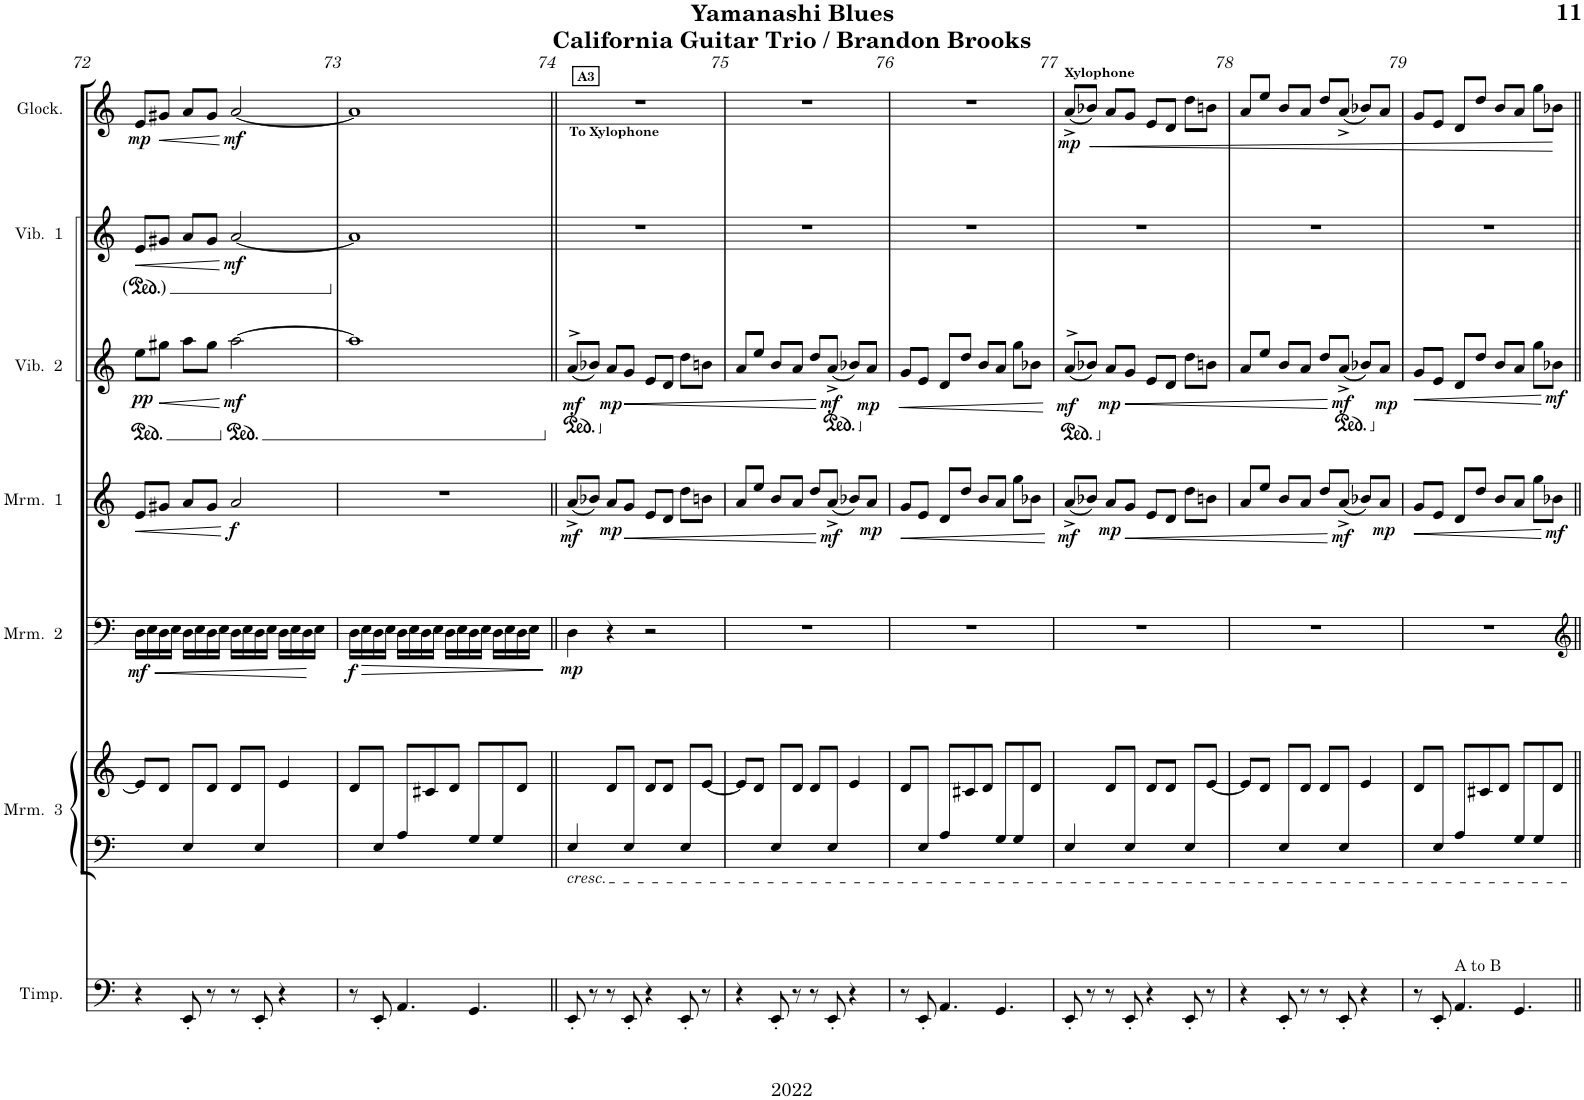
**kern	**dynam	**kern	**dynam	**kern	**kern	**kern	**kern	**dynam	**kern	**kern	**kern	**kern	**dynam	**kern	**dynam	**kern	**dynam	**kern	**dynam	**kern	**dynam
*part12	*part12	*part11	*part11	*part10	*part9	*part9	*part8	*part8	*part7	*part6	*part6	*part5	*part5	*part4	*part4	*part3	*part3	*part2	*part2	*part1	*part1
*staff14	*staff14	*staff13	*staff13	*staff12	*staff11	*staff10	*staff9	*staff9	*staff8	*staff7	*staff6	*staff5	*staff5	*staff4	*staff4	*staff3	*staff3	*staff2	*staff2	*staff1	*staff1
*I"Xylophone	*	*I"Glockenspiel	*	*I"Guitar 2	*I"Guitar 1	*	*I"Electric Bass	*	*I"Timpani	*I"Marimba 3	*	*I"Marimba 2	*	*I"Marimba 1	*	*I"Vibraphone 2	*	*I"Vibraphone 1	*	*I"Glock / Xylo	*
*I'Xyl.	*	*I'Glock.	*	*I'Gtr.  2	*I'Gtr.  1	*	*I'El. B.	*	*I'Timp.	*I'Mrm.  3	*	*I'Mrm.  2	*	*I'Mrm.  1	*	*I'Vib.  2	*	*I'Vib.  1	*	*I'Glock / Xylo	*
!!LO:PB:g=z
*clefG2	*	*clefG2	*	*clefG2	*clefF4	*clefG2	*clefF4	*	*clefF4	*clefF4	*clefG2	*clefF4	*	*clefG2	*	*clefG2	*	*clefG2	*	*clefG2	*
*Trd-7c-12	*	*Trd-14c-24	*	*	*	*	*Trd7c12	*	*	*	*	*	*	*	*	*	*	*	*	*Trd-14c-24	*
*k[]	*	*k[]	*	*k[]	*k[]	*k[]	*k[]	*	*k[]	*k[]	*k[]	*k[]	*	*k[]	*	*k[]	*	*k[]	*	*k[]	*
*M4/4	*	*M4/4	*	*M4/4	*M4/4	*M4/4	*M4/4	*	*M4/4	*M4/4	*M4/4	*M4/4	*	*M4/4	*	*M4/4	*	*M4/4	*	*M4/4	*
=72	=72	=72	=72	=72	=72	=72	=72	=72	=72	=72	=72	=72	=72	=72	=72	=72	=72	=72	=72	=72	=72
*	*	*	*	*	*^	*	*	*	*	*^	*	*	*	*	*	*	*	*	*	*	*
!	!	!	!	!	!	!	!	!	!	!	!	!	!	!	!LO:HP:b	!	!LO:HP:b	!	!	!	!	!	!
*	*	*	*	*	*	*	*	*	*	*	*	*	*	*	*	*	*	*ped	*	*	*	*	*
!	!	!	!LO:DY:b	!	!	!	!	!	!	!	!	!	!	!	!LO:DY:n=1:b	!	!	!	!LO:DY:b	!	!LO:HP:b	!	!LO:DY:b
1r	.	8e/L	pp	8e/L	4ryy	1ryy	8e/L]	4r	.	4r	4ryy	1ryy	8e/L]	16D\LL	< mf	8e/L	<	8ee\L	pp	8e/L	<	8e/L	mp
.	.	.	.	.	.	.	.	.	.	.	.	.	.	16E\	.	.	.	.	.	.	.	.	.
!	!	!	!LO:HP:b	!	!	!	!	!	!	!	!	!	!	!	!	!	!	!	!LO:HP:b	!	!	!	!LO:HP:b
.	.	8g#X/J	<	8g#X/J	.	.	8d/J	.	.	.	.	.	8d/J	16D\	.	8g#X/J	.	8gg#X\J	<	8g#X/J	.	8g#X/J	<
.	.	.	.	.	.	.	.	.	.	.	.	.	.	16E\JJ	.	.	.	.	.	.	.	.	.
.	.	8e/L	.	8e/L	8E\L	.	8ryy	8E'	.	8EE'/	8E/L	.	8ryy	16D\LL	.	8a/L	.	8aa\L	.	8a/L	.	8a/L	.
.	.	.	.	.	.	.	.	.	.	.	.	.	.	16E\	.	.	.	.	.	.	.	.	.
.	.	8g#/J	.	8g#/J	4ryy	.	8d/L	8r	.	8r	4ryy	.	8d/J	16D\	.	8g#/J	.	8gg#\J	.	8g#/J	.	8g#/J	.
.	.	.	.	.	.	.	.	.	.	.	.	.	.	16E\JJ	.	.	.	.	.	.	.	.	.
*	*	*	*	*	*	*	*	*	*	*	*	*	*	*	*	*	*	*Xped	*	*	*	*	*
*	*	*	*	*	*	*	*	*	*	*	*	*	*	*	*	*	*	*ped	*	*	*	*	*
!	!	!	!LO:DY:n=1:b	!	!	!	!	!	!	!	!	!	!	!	!	!	!LO:DY:n=1:b	!	!LO:DY:n=1:b	!	!LO:DY:n=1:b	!	!LO:DY:n=1:b
.	.	[2a	[ mf	2a	.	.	8d/J	8r	.	8r	.	.	8d/L	16D\LL	.	2a/	[ f	[2aa\	[ mf	[2a/	[ mf	[2a/	[ mf
.	.	.	.	.	.	.	.	.	.	.	.	.	.	16E\	.	.	.	.	.	.	.	.	.
.	.	.	.	.	8E\J	.	8ryy	8E'	.	8EE'/	8E/J	.	8ryy	16D\	.	.	.	.	.	.	.	.	.
.	.	.	.	.	.	.	.	.	.	.	.	.	.	16E\JJ	.	.	.	.	.	.	.	.	.
.	.	.	.	.	4ryy	.	4e	4r	.	4r	4ryy	.	4e/	16D\LL	.	.	.	.	.	.	.	.	.
.	.	.	.	.	.	.	.	.	.	.	.	.	.	16E\	.	.	.	.	.	.	.	.	.
.	.	.	.	.	.	.	.	.	.	.	.	.	.	16D\	.	.	.	.	.	.	.	.	.
.	.	.	.	.	.	.	.	.	.	.	.	.	.	16E\JJ	[	.	.	.	.	.	.	.	.
=73	=73	=73	=73	=73	=73	=73	=73	=73	=73	=73	=73	=73	=73	=73	=73	=73	=73	=73	=73	=73	=73	=73	=73
!	!	!	!	!	!	!	!	!	!	!	!	!	!	!	!LO:DY:b	!	!	!	!	!	!	!	!
1r	.	1a]	.	1r	8ryy	1r	8d/L	8r	.	8r	8ryy	1ryy	8d/L	16D\LL	f	1r	.	1aa]	.	1a]	.	1a]	.
!	!	!	!	!	!	!	!	!	!	!	!	!	!	!	!LO:HP:b	!	!	!	!	!	!	!	!
.	.	.	.	.	.	.	.	.	.	.	.	.	.	16E\	>	.	.	.	.	.	.	.	.
.	.	.	.	.	8E\L	.	4ryy	8E'	.	8EE'/	8E/J	.	4ryy	16D\	.	.	.	.	.	.	.	.	.
.	.	.	.	.	.	.	.	.	.	.	.	.	.	16E\JJ	.	.	.	.	.	.	.	.	.
.	.	.	.	.	8A\J	.	.	4.A	.	4.AA/	8A/L	.	.	16D\LL	.	.	.	.	.	.	.	.	.
.	.	.	.	.	.	.	.	.	.	.	.	.	.	16E\	.	.	.	.	.	.	.	.	.
.	.	.	.	.	4ryy	.	8c#X/J	.	.	.	4ryy	.	8c#X/	16D\	.	.	.	.	.	.	.	.	.
.	.	.	.	.	.	.	.	.	.	.	.	.	.	16E\JJ	.	.	.	.	.	.	.	.	.
.	.	.	.	.	.	.	8d/L	.	.	.	.	.	8d/J	16D\LL	.	.	.	.	.	.	.	.	.
.	.	.	.	.	.	.	.	.	.	.	.	.	.	16E\	.	.	.	.	.	.	.	.	.
.	.	.	.	.	8G\L	.	4ryy	4.G	.	4.GG/	8G/L	.	4ryy	16D\	.	.	.	.	.	.	.	.	.
.	.	.	.	.	.	.	.	.	.	.	.	.	.	16E\JJ	.	.	.	.	.	.	.	.	.
.	.	.	.	.	8G\J	.	.	.	.	.	8G/	.	.	16D\LL	.	.	.	.	.	.	.	.	.
.	.	.	.	.	.	.	.	.	.	.	.	.	.	16E\	.	.	.	.	.	.	.	.	.
.	.	.	.	.	8ryy	.	8d/J	.	.	.	8ryy	.	8d/J	16D\	.	.	.	.	.	.	.	.	.
.	.	.	.	.	.	.	.	.	.	.	.	.	.	16E\JJ	.	.	.	.	.	.	.	.	.
*	*	*	*	*	*v	*v	*	*	*	*	*v	*v	*	*	*	*	*	*	*	*	*	*	*
.	.	.	.	.	.	.	.	.	.	.	.	.	]	.	.	.	.	.	.	.	.
!!LO:REH:place=s1:a:B:cj:fs=8:t=A3
=74||	=74||	=74||	=74||	=74||	=74||	=74||	=74||	=74||	=74||	=74||	=74||	=74||	=74||	=74||	=74||	=74||	=74||	=74||	=74||	=74||	=74||
*	*	*	*	*	*	*	*	*	*	*	*	*	*	*	*	*	*	*	*	*clefG2	*
*	*	*	*	*	*	*	*k[]	*	*k[]	*	*	*	*	*	*	*	*	*	*	*k[]	*
*	*	*	*	*	*	*	*	*	*	*^	*	*	*	*	*	*	*	*	*	*	*
*	*	*	*	*	*	*	*	*	*	*	*	*	*	*	*	*	*Xped	*	*	*	*	*
*	*	*	*	*	*	*	*	*	*	*	*	*	*	*	*	*	*ped	*	*	*	*	*
!	!	!	!	!	!	!	!	!	!	!	!	!	!	!	!	!	!	!	!	!	!LO:TX:b:B:t=To Xylophone	!
!	!	!	!	!	!	!	!	!	!	!LO:TX:b:i:t=cresc.	!	!	!	!	!	!	!	!	!	!	!	!
!	!	!	!	!	!	!	!	!LO:DY:b	!	!	!	!	!	!LO:DY:b	!	!LO:DY:b	!	!LO:DY:b	!	!	!	!
1r	.	1r	.	8a/L	1r	1r	8E'	mp	8EE'/	4E/	8ryy	4ryy	4D\	mp	(8a^/L	mf	(8a^>/L	mf	1r	.	1r	.
.	.	.	.	8b-X/J	.	.	8r	.	8r	.	8ryy	.	.	.	8b-X/J)	.	8b-X/J)	.	.	.	.	.
*	*	*	*	*	*	*	*	*	*	*	*	*	*	*	*	*	*Xped	*	*	*	*	*
!	!	!	!	!	!	!	!	!	!	!	!	!	!	!	!	!LO:DY:b	!	!LO:DY:b	!	!	!	!
.	.	.	.	8a/L	.	.	8r	.	8r	8ryy	4ryy	8d/L	4r	.	8a/L	mp	8a/L	mp	.	.	.	.
!	!	!	!	!	!	!	!	!	!	!	!	!	!	!	!	!LO:HP:b	!	!LO:HP:b	!	!	!	!
.	.	.	.	8g/J	.	.	8E'	.	8EE'/	8E/J	.	8ryy	.	.	8g/J	<	8g/J	<	.	.	.	.
.	.	.	.	8e/L	.	.	4r	.	4r	4ryy	2ryy	8d/L	2r	.	8e/L	.	8e/L	.	.	.	.	.
.	.	.	.	8d/J	.	.	.	.	.	.	.	8d/J	.	.	8d/J	.	8d/J	.	.	.	.	.
.	.	.	.	8dd\L	.	.	8E'	.	8EE'/	8E/L	.	8ryy	.	.	8dd\L	.	8dd\L	.	.	.	.	.
.	.	.	.	8bn\J	.	.	8r	.	8r	8ryy	.	[8e/J	.	.	8bn\J	.	8bn\J	.	.	.	.	.
=75	=75	=75	=75	=75	=75	=75	=75	=75	=75	=75	=75	=75	=75	=75	=75	=75	=75	=75	=75	=75	=75	=75
1r	.	1r	.	8a\L	1r	1r	4r	.	4r	4ryy	1ryy	8e/L]	1r	.	8a/L	.	8a/L	.	1r	.	1r	.
.	.	.	.	8ee\J	.	.	.	.	.	.	.	8d/J	.	.	8ee/J	.	8ee/J	.	.	.	.	.
.	.	.	.	8b/L	.	.	8E'	.	8EE'/	8E/L	.	8ryy	.	.	8b/L	.	8b/L	.	.	.	.	.
.	.	.	.	8a/J	.	.	8r	.	8r	4ryy	.	8d/J	.	.	8a/J	.	8a/J	.	.	.	.	.
.	.	.	.	8dd\L	.	.	8r	.	8r	.	.	8d/L	.	.	8dd/L	.	8dd/L	.	.	.	.	.
*	*	*	*	*	*	*	*	*	*	*	*	*	*	*	*	*	*ped	*	*	*	*	*
!	!	!	!	!	!	!	!	!	!	!	!	!	!	!	!	!LO:DY:n=1:b	!	!LO:DY:n=1:b	!	!	!	!
.	.	.	.	8a\J	.	.	8E'	.	8EE'/	8E/J	.	8ryy	.	.	(8a^/J	[ mf	(<8a^/J	[ mf	.	.	.	.
.	.	.	.	8b-X/L	.	.	4r	.	4r	4ryy	.	4e/	.	.	8b-X/L)	.	8b-X/L)	.	.	.	.	.
*	*	*	*	*	*	*	*	*	*	*	*	*	*	*	*	*	*Xped	*	*	*	*	*
!	!	!	!	!	!	!	!	!	!	!	!	!	!	!	!	!LO:DY:n=2:b	!	!LO:DY:n=2:b	!	!	!	!
.	.	.	.	8a/J	.	.	.	.	.	.	.	.	.	.	8a/J	mp	8a/J	mp	.	.	.	.
=76	=76	=76	=76	=76	=76	=76	=76	=76	=76	=76	=76	=76	=76	=76	=76	=76	=76	=76	=76	=76	=76	=76
!	!	!	!	!	!	!	!	!	!	!	!	!	!	!	!	!LO:HP:b	!	!LO:HP:b	!	!	!	!
1r	.	1r	.	8g/L	1r	1r	8r	.	8r	8ryy	1ryy	8d/L	1r	.	8g/L	<	8g/L	<	1r	.	1r	.
.	.	.	.	8e/J	.	.	8E'	.	8EE'/	8E/J	.	4ryy	.	.	8e/J	.	8e/J	.	.	.	.	.
.	.	.	.	8d/L	.	.	4.A	.	4.AA/	8A/L	.	.	.	.	8d/L	.	8d/L	.	.	.	.	.
.	.	.	.	8dd/J	.	.	.	.	.	4ryy	.	8c#X/	.	.	8dd/J	.	8dd/J	.	.	.	.	.
.	.	.	.	8b/L	.	.	.	.	.	.	.	8d/J	.	.	8b/L	.	8b/L	.	.	.	.	.
.	.	.	.	8a/J	.	.	4.G	.	4.GG/	8G/L	.	4ryy	.	.	8a/J	.	8a/J	.	.	.	.	.
.	.	.	.	8gg\L	.	.	.	.	.	8G/	.	.	.	.	8gg\L	.	8gg\L	.	.	.	.	.
.	.	.	.	8b-X\J	.	.	.	.	.	8ryy	.	8d/J	.	.	8b-X\J	.	8b-X\J	.	.	.	.	.
*	*	*	*	*	*	*	*	*	*	*v	*v	*	*	*	*	*	*	*	*	*	*	*
.	.	.	.	.	.	.	.	.	.	.	.	.	.	.	[	.	[	.	.	.	.
=77	=77	=77	=77	=77	=77	=77	=77	=77	=77	=77	=77	=77	=77	=77	=77	=77	=77	=77	=77	=77	=77
*	*	*	*	*	*	*	*	*	*	*	*	*	*	*	*	*	*	*	*	*clefG2	*
*	*	*	*	*	*	*	*k[]	*	*k[]	*	*	*	*	*	*	*	*	*	*	*k[]	*
*	*	*	*	*	*	*	*	*	*	*^	*	*	*	*	*	*	*	*	*	*	*
*	*	*	*	*	*	*	*	*	*	*	*	*	*	*	*	*	*ped	*	*	*	*	*
!	!	!	!	!	!	!	!	!	!	!	!	!	!	!	!	!	!	!	!	!	!LO:TX:a:B:t=Xylophone	!
!	!LO:DY:b	!	!	!	!	!	!	!LO:DY:b	!	!	!	!	!	!	!	!LO:DY:b	!	!LO:DY:b	!	!	!	!LO:DY:b
(8a^/L	p	1r	.	8a/L	1r	1r	8E'	mf	8EE'/	4E/	8ryy	4ryy	1r	.	(8a^/L	mf	(8a^>/L	mf	1r	.	(8a^/L	mp
!	!LO:HP:b	!	!	!	!	!	!	!	!	!	!	!	!	!	!	!	!	!	!	!	!	!LO:HP:b
8b-X/J)	<	.	.	8b-X/J	.	.	8r	.	8r	.	8ryy	.	.	.	8b-X/J)	.	8b-X/J)	.	.	.	8b-X/J)	<
*	*	*	*	*	*	*	*	*	*	*	*	*	*	*	*	*	*Xped	*	*	*	*	*
!	!	!	!	!	!	!	!	!	!	!	!	!	!	!	!	!LO:DY:b	!	!LO:DY:b	!	!	!	!
8a/L	.	.	.	8a/L	.	.	8r	.	8r	8ryy	4ryy	8d/L	.	.	8a/L	mp	8a/L	mp	.	.	8a/L	.
!	!	!	!	!	!	!	!	!	!	!	!	!	!	!	!	!LO:HP:b	!	!LO:HP:b	!	!	!	!
8g/J	.	.	.	8g/J	.	.	8E'	.	8EE'/	8E/J	.	8ryy	.	.	8g/J	<	8g/J	<	.	.	8g/J	.
8e/L	.	.	.	8e/L	.	.	4r	.	4r	4ryy	2ryy	8d/L	.	.	8e/L	.	8e/L	.	.	.	8e/L	.
8d/J	.	.	.	8d/J	.	.	.	.	.	.	.	8d/J	.	.	8d/J	.	8d/J	.	.	.	8d/J	.
8dd\L	.	.	.	8dd\L	.	.	8E'	.	8EE'/	8E/L	.	8ryy	.	.	8dd\L	.	8dd\L	.	.	.	8dd\L	.
8bn\J	.	.	.	8bn\J	.	.	8r	.	8r	8ryy	.	[8e/J	.	.	8bn\J	.	8bn\J	.	.	.	8bn\J	.
=78	=78	=78	=78	=78	=78	=78	=78	=78	=78	=78	=78	=78	=78	=78	=78	=78	=78	=78	=78	=78	=78	=78
8a\L	.	1r	.	8a\L	1r	1r	4r	.	4r	4ryy	1ryy	8e/L]	1r	.	8a/L	.	8a/L	.	1r	.	8a/L	.
8ee\J	.	.	.	8ee\J	.	.	.	.	.	.	.	8d/J	.	.	8ee/J	.	8ee/J	.	.	.	8ee/J	.
8b/L	.	.	.	8b/L	.	.	8E'	.	8EE'/	8E/L	.	8ryy	.	.	8b/L	.	8b/L	.	.	.	8b/L	.
8a/J	.	.	.	8a/J	.	.	8r	.	8r	4ryy	.	8d/J	.	.	8a/J	.	8a/J	.	.	.	8a/J	.
8dd\L	.	.	.	8dd\L	.	.	8r	.	8r	.	.	8d/L	.	.	8dd/L	.	8dd/L	.	.	.	8dd/L	.
*	*	*	*	*	*	*	*	*	*	*	*	*	*	*	*	*	*ped	*	*	*	*	*
!	!	!	!	!	!	!	!	!	!	!	!	!	!	!	!	!LO:DY:n=1:b	!	!LO:DY:n=1:b	!	!	!	!
(8a^\J	.	.	.	8a\J	.	.	8E'	.	8EE'/	8E/J	.	8ryy	.	.	(8a^/J	[ mf	(<8a^/J	[ mf	.	.	(<8a^/J	.
8b-X/L)	.	.	.	8b-X/L	.	.	4r	.	4r	4ryy	.	4e/	.	.	8b-X/L)	.	8b-X/L)	.	.	.	8b-X/L)	.
*	*	*	*	*	*	*	*	*	*	*	*	*	*	*	*	*	*Xped	*	*	*	*	*
!	!	!	!	!	!	!	!	!	!	!	!	!	!	!	!	!LO:DY:n=2:b	!	!LO:DY:n=2:b	!	!	!	!
8a/J	.	.	.	8a/J	.	.	.	.	.	.	.	.	.	.	8a/J	mp	8a/J	mp	.	.	8a/J	.
=79	=79	=79	=79	=79	=79	=79	=79	=79	=79	=79	=79	=79	=79	=79	=79	=79	=79	=79	=79	=79	=79	=79
!	!	!	!	!	!	!	!	!	!	!	!	!	!	!	!	!LO:HP:b	!	!LO:HP:b	!	!	!	!
8g/L	.	1r	.	8g/L	1r	1r	8r	.	8r	8ryy	1ryy	8d/L	1r	.	8g/L	<	8g/L	<	1r	.	8g/L	.
8e/J	.	.	.	8e/J	.	.	8E'	.	8EE'/	8E/J	.	4ryy	.	.	8e/J	.	8e/J	.	.	.	8e/J	.
!	!	!	!	!	!	!	!	!	!LO:TX:a:t=A to B	!	!	!	!	!	!	!	!	!	!	!	!	!
8d/L	.	.	.	8d/L	.	.	4.A	.	4.AA/	8A/L	.	.	.	.	8d/L	.	8d/L	.	.	.	8d/L	.
8dd/J	.	.	.	8dd/J	.	.	.	.	.	4ryy	.	8c#X/	.	.	8dd/J	.	8dd/J	.	.	.	8dd/J	.
8b/L	.	.	.	8b/L	.	.	.	.	.	.	.	8d/J	.	.	8b/L	.	8b/L	.	.	.	8b/L	.
8a/J	.	.	.	8a/J	.	.	4.G	.	4.GG/	8G/L	.	4ryy	.	.	8a/J	.	8a/J	.	.	.	8a/J	.
8gg\L	.	.	.	8gg\L	.	.	.	.	.	8G/	.	.	.	.	8gg\L	.	8gg\L	.	.	.	8gg\L	.
!	!	!	!	!	!	!	!	!	!	!	!	!	!	!	!	!LO:DY:n=1:b	!	!LO:DY:n=1:b	!	!	!	!
8b-X\J	[	.	.	8b-X\J	.	.	.	.	.	8ryy	.	8d/J	.	.	8b-X\J	[ mf	8b-X\J	[ mf	.	.	8b-X\J	[
*	*	*	*	*	*	*	*	*	*	*v	*v	*	*	*	*	*	*	*	*	*	*	*
=||	=||	=||	=||	=||	=||	=||	=||	=||	=||	=||	=||	=||	=||	=||	=||	=||	=||	=||	=||	=||	=||
*-	*-	*-	*-	*-	*-	*-	*-	*-	*-	*-	*-	*-	*-	*-	*-	*-	*-	*-	*-	*-	*-
